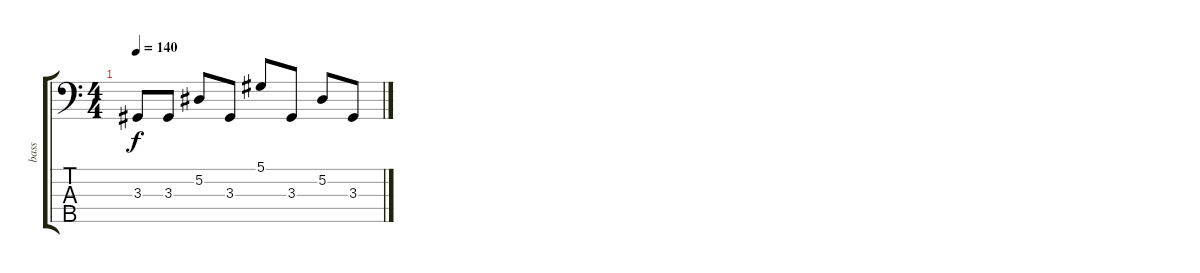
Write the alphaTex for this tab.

\track ("bass" "bass") {instrument electricbassfinger}
\staff {score tabs}
\tuning (Eb2 Bb1 F1 C1 Bb0) {hide}
\ts (4 4)
\tempo 140
\clef f4
\ks c
3.3.8{dy f} 3.3.8 5.2.8 3.3.8 5.1.8 3.3.8 5.2.8 3.3.8
